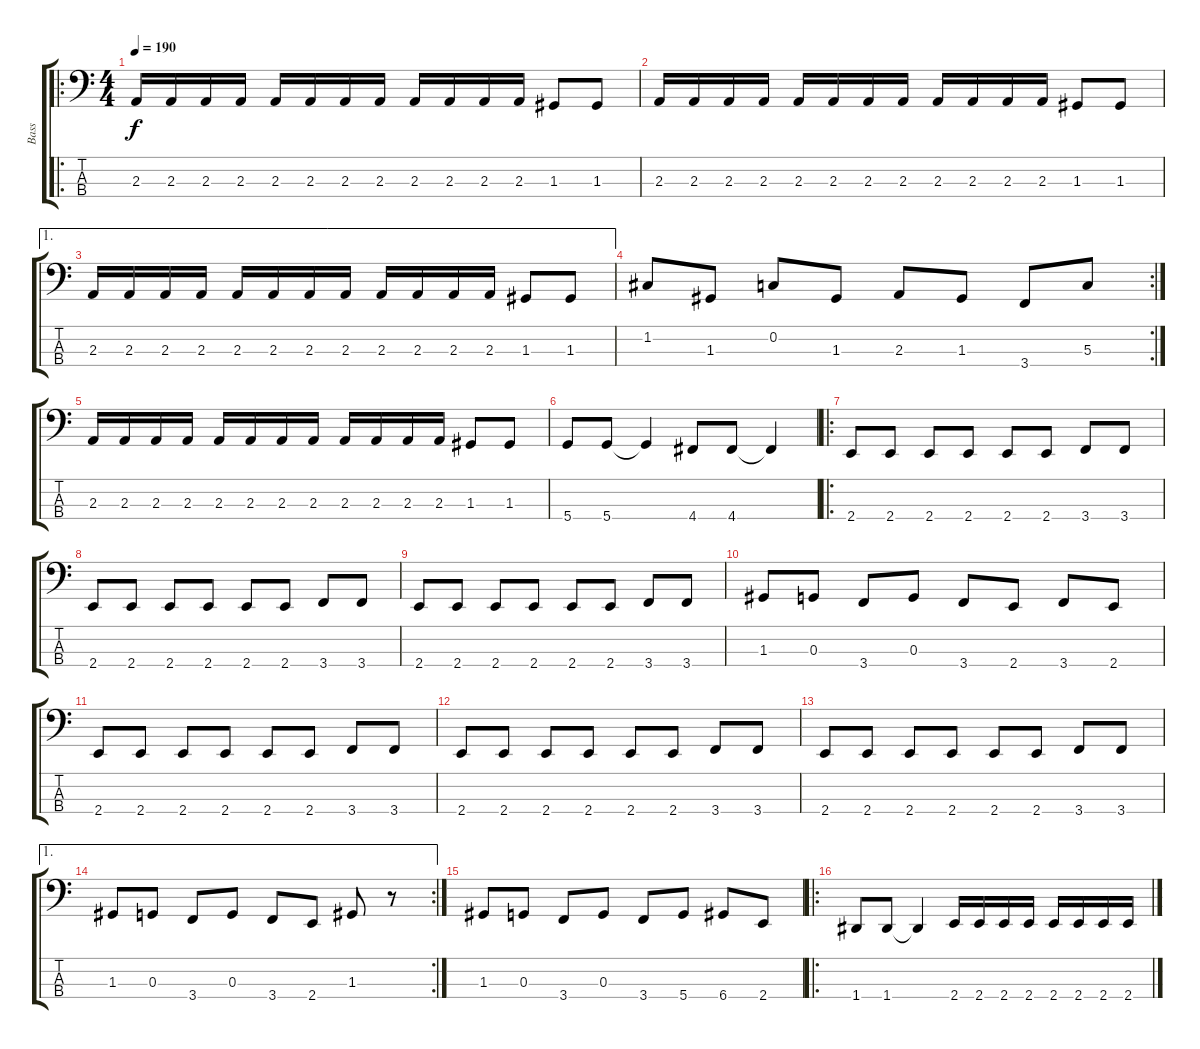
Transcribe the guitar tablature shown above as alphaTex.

\track ("Bass" "Bass") {instrument electricbasspick}
\staff {score tabs}
\tuning (F2 C2 G1 D1) {hide}
\ro
\ts (4 4)
\tempo 190
\clef f4
\ks c
2.3.16{dy f} 2.3.16 2.3.16 2.3.16 2.3.16 2.3.16 2.3.16 2.3.16 2.3.16 2.3.16 2.3.16 2.3.16 1.3.8 1.3.8 |
2.3.16 2.3.16 2.3.16 2.3.16 2.3.16 2.3.16 2.3.16 2.3.16 2.3.16 2.3.16 2.3.16 2.3.16 1.3.8 1.3.8 |
\ae 1
2.3.16 2.3.16 2.3.16 2.3.16 2.3.16 2.3.16 2.3.16 2.3.16 2.3.16 2.3.16 2.3.16 2.3.16 1.3.8 1.3.8 |
\rc 2
1.2.8 1.3.8 0.2.8 1.3.8 2.3.8 1.3.8 3.4.8 5.3.8 |
2.3.16 2.3.16 2.3.16 2.3.16 2.3.16 2.3.16 2.3.16 2.3.16 2.3.16 2.3.16 2.3.16 2.3.16 1.3.8 1.3.8 |
5.4.8 5.4.8 5.4{t}.4 4.4.8 4.4.8 4.4{t}.4 |
\ro
2.4.8 2.4.8 2.4.8 2.4.8 2.4.8 2.4.8 3.4.8 3.4.8 |
2.4.8 2.4.8 2.4.8 2.4.8 2.4.8 2.4.8 3.4.8 3.4.8 |
2.4.8 2.4.8 2.4.8 2.4.8 2.4.8 2.4.8 3.4.8 3.4.8 |
1.3.8 0.3.8 3.4.8 0.3.8 3.4.8 2.4.8 3.4.8 2.4.8 |
2.4.8 2.4.8 2.4.8 2.4.8 2.4.8 2.4.8 3.4.8 3.4.8 |
2.4.8 2.4.8 2.4.8 2.4.8 2.4.8 2.4.8 3.4.8 3.4.8 |
2.4.8 2.4.8 2.4.8 2.4.8 2.4.8 2.4.8 3.4.8 3.4.8 |
\ae 1
\rc 2
1.3.8 0.3.8 3.4.8 0.3.8 3.4.8 2.4.8 1.3.8 r.8 |
1.3.8 0.3.8 3.4.8 0.3.8 3.4.8 5.4.8 6.4.8 2.4.8 |
\ro
1.4.8 1.4.8 1.4{t}.4 2.4.16 2.4.16 2.4.16 2.4.16 2.4.16 2.4.16 2.4.16 2.4.16
